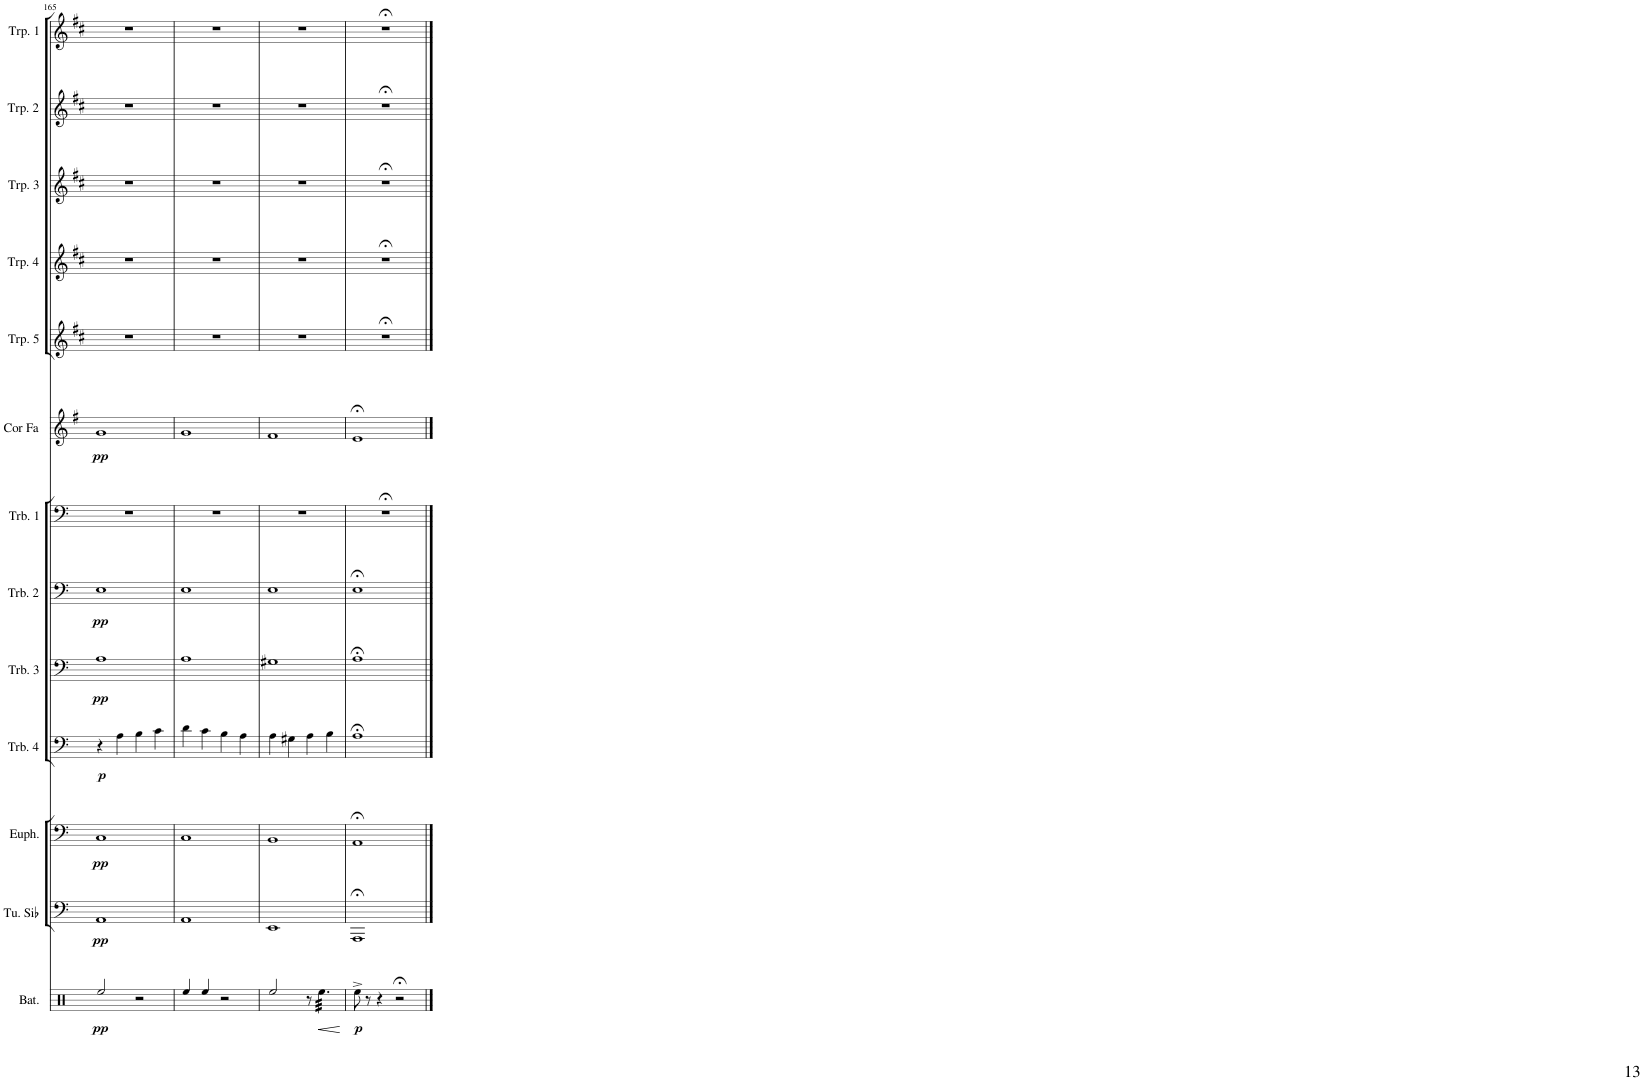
**kern	**dynam	**kern	**dynam	**kern	**dynam	**kern	**dynam	**kern	**dynam	**kern	**dynam	**kern	**kern	**dynam	**kern	**kern	**kern	**kern	**kern
*part13	*part13	*part12	*part12	*part11	*part11	*part10	*part10	*part9	*part9	*part8	*part8	*part7	*part6	*part6	*part5	*part4	*part3	*part2	*part1
*staff13	*staff13	*staff12	*staff12	*staff11	*staff11	*staff10	*staff10	*staff9	*staff9	*staff8	*staff8	*staff7	*staff6	*staff6	*staff5	*staff4	*staff3	*staff2	*staff1
*I"Batterie	*	*I"Tuba en Sib	*	*I"Euphonium	*	*I"Trombone 4	*	*I"Trombone 3	*	*I"Trombone 2	*	*I"Trombone 1	*I"Cor en Fa	*	*I"Trompette 5	*I"Trompette 4	*I"Trompette 3	*I"Trompette 2	*I"Trompette 1
*I'Bat.	*	*I'Tu. Sib	*	*I'Euph.	*	*I'Trb. 4	*	*I'Trb. 3	*	*I'Trb. 2	*	*I'Trb. 1	*I'Cor Fa	*	*I'Trp. 5	*I'Trp. 4	*I'Trp. 3	*I'Trp. 2	*I'Trp. 1
!!LO:PB:g=z
*clefX	*	*clefF4	*	*clefF4	*	*clefF4	*	*clefF4	*	*clefF4	*	*clefF4	*clefG2	*	*clefG2	*clefG2	*clefG2	*clefG2	*clefG2
*	*	*	*	*	*	*	*	*	*	*	*	*	*Trd4c7	*	*Trd1c2	*Trd1c2	*Trd1c2	*Trd1c2	*Trd1c2
*k[]	*	*k[]	*	*k[]	*	*k[]	*	*k[]	*	*k[]	*	*k[]	*k[f#]	*	*k[f#c#]	*k[f#c#]	*k[f#c#]	*k[f#c#]	*k[f#c#]
*M4/4	*	*M4/4	*	*M4/4	*	*M4/4	*	*M4/4	*	*M4/4	*	*M4/4	*M4/4	*	*M4/4	*M4/4	*M4/4	*M4/4	*M4/4
=165	=165	=165	=165	=165	=165	=165	=165	=165	=165	=165	=165	=165	=165	=165	=165	=165	=165	=165	=165
!	!LO:DY:b	!	!LO:DY:b	!	!LO:DY:b	!	!LO:DY:b	!	!LO:DY:b	!	!LO:DY:b	!	!	!LO:DY:b	!	!	!	!	!
2Ree/	pp	1AA	pp	1C	pp	4r	p	1A	pp	1E	pp	1r	1g	pp	1r	1r	1r	1r	1r
.	.	.	.	.	.	4A\	.	.	.	.	.	.	.	.	.	.	.	.	.
2r	.	.	.	.	.	4B\	.	.	.	.	.	.	.	.	.	.	.	.	.
.	.	.	.	.	.	4c\	.	.	.	.	.	.	.	.	.	.	.	.	.
=166	=166	=166	=166	=166	=166	=166	=166	=166	=166	=166	=166	=166	=166	=166	=166	=166	=166	=166	=166
4Ree/	.	1AA	.	1C	.	4d\	.	1A	.	1E	.	1r	1g	.	1r	1r	1r	1r	1r
4Ree/	.	.	.	.	.	4c\	.	.	.	.	.	.	.	.	.	.	.	.	.
2r	.	.	.	.	.	4B\	.	.	.	.	.	.	.	.	.	.	.	.	.
.	.	.	.	.	.	4A\	.	.	.	.	.	.	.	.	.	.	.	.	.
=167	=167	=167	=167	=167	=167	=167	=167	=167	=167	=167	=167	=167	=167	=167	=167	=167	=167	=167	=167
2Ree/	.	1EE	.	1BB	.	4A\	.	1G#X	.	1E	.	1r	1f#	.	1r	1r	1r	1r	1r
.	.	.	.	.	.	4G#X\	.	.	.	.	.	.	.	.	.	.	.	.	.
8r	.	.	.	.	.	4A\	.	.	.	.	.	.	.	.	.	.	.	.	.
!	!LO:HP:b	!	!	!	!	!	!	!	!	!	!	!	!	!	!	!	!	!	!
*tremolo	*	*	*	*	*	*	*	*	*	*	*	*	*	*	*	*	*	*	*
32Ree\LLL	<	.	.	.	.	.	.	.	.	.	.	.	.	.	.	.	.	.	.
32Ree\	.	.	.	.	.	.	.	.	.	.	.	.	.	.	.	.	.	.	.
32Ree\	.	.	.	.	.	.	.	.	.	.	.	.	.	.	.	.	.	.	.
32Ree\	.	.	.	.	.	.	.	.	.	.	.	.	.	.	.	.	.	.	.
32Ree\	.	.	.	.	.	4B\	.	.	.	.	.	.	.	.	.	.	.	.	.
32Ree\	.	.	.	.	.	.	.	.	.	.	.	.	.	.	.	.	.	.	.
32Ree\	.	.	.	.	.	.	.	.	.	.	.	.	.	.	.	.	.	.	.
32Ree\	.	.	.	.	.	.	.	.	.	.	.	.	.	.	.	.	.	.	.
32Ree\	.	.	.	.	.	.	.	.	.	.	.	.	.	.	.	.	.	.	.
32Ree\	.	.	.	.	.	.	.	.	.	.	.	.	.	.	.	.	.	.	.
32Ree\	.	.	.	.	.	.	.	.	.	.	.	.	.	.	.	.	.	.	.
32Ree\JJJ	.	.	.	.	.	.	.	.	.	.	.	.	.	.	.	.	.	.	.
*Xtremolo	*	*	*	*	*	*	*	*	*	*	*	*	*	*	*	*	*	*	*
.	[	.	.	.	.	.	.	.	.	.	.	.	.	.	.	.	.	.	.
=168	=168	=168	=168	=168	=168	=168	=168	=168	=168	=168	=168	=168	=168	=168	=168	=168	=168	=168	=168
!	!LO:DY:b	!	!	!	!	!	!	!	!	!	!	!	!	!	!	!	!	!	!
8Ree^\	p	1AAA;<	.	1AA;<	.	1A;<	.	1A;<	.	1E;<	.	1r;<	1e;<	.	1r;<	1r;<	1r;<	1r;<	1r;<
8r	.	.	.	.	.	.	.	.	.	.	.	.	.	.	.	.	.	.	.
4r	.	.	.	.	.	.	.	.	.	.	.	.	.	.	.	.	.	.	.
2r;<	.	.	.	.	.	.	.	.	.	.	.	.	.	.	.	.	.	.	.
==	==	==	==	==	==	==	==	==	==	==	==	==	==	==	==	==	==	==	==
*-	*-	*-	*-	*-	*-	*-	*-	*-	*-	*-	*-	*-	*-	*-	*-	*-	*-	*-	*-
